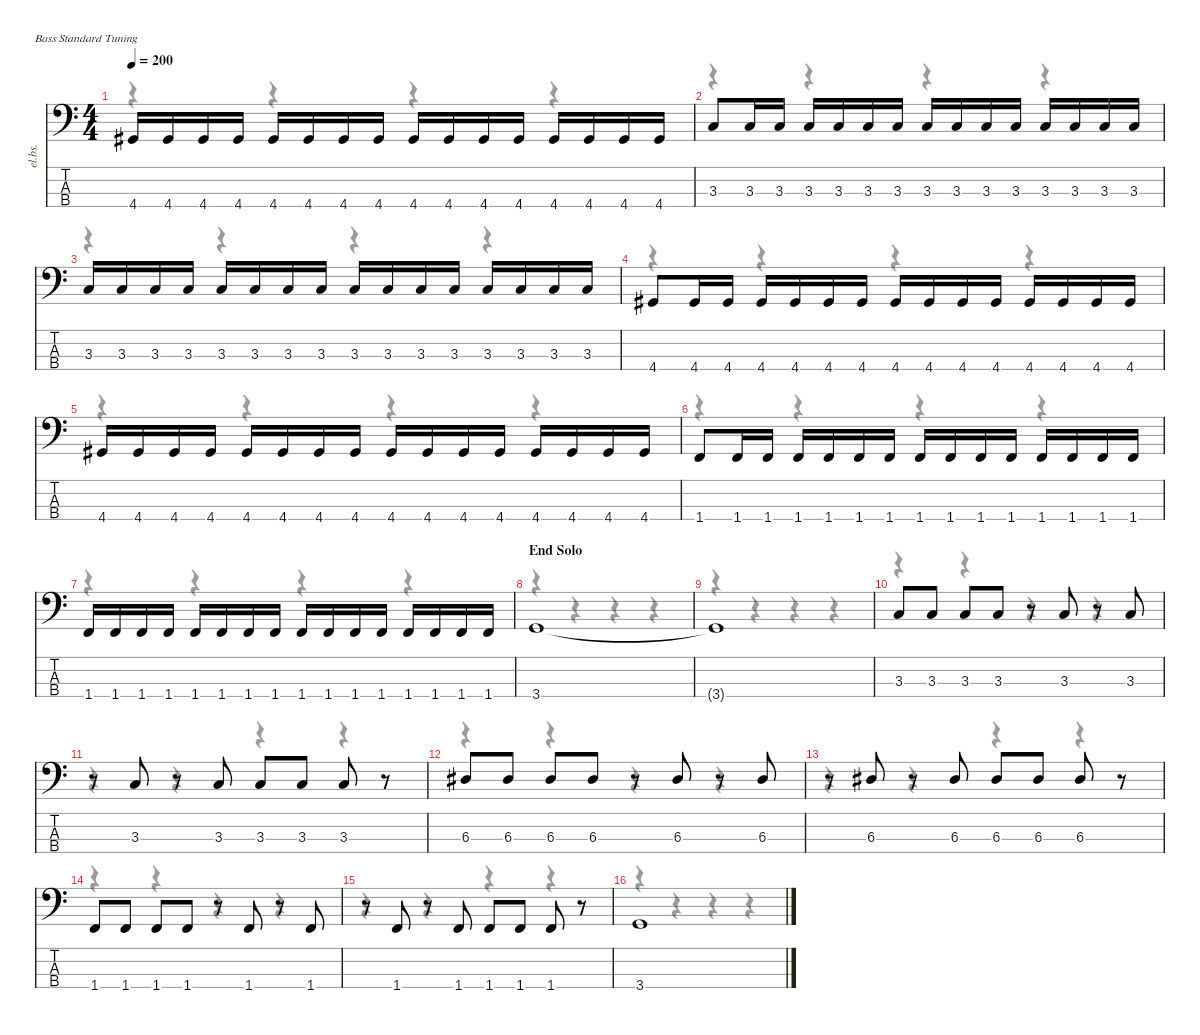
\defaultSystemsLayout 4
\hideDynamics
\bracketExtendMode nobrackets
\otherSystemsTrackNameOrientation horizontal
\track ("Frï¿½dï¿½ric Leclercq (Bass)" "el.bs.") {instrument electricbassfinger}
\staff {score tabs}
\tuning (G2 D2 A1 E1)
\voice
\ts (4 4)
\tempo 200
\clef f4
\ks c
4.4{acc #}.16{dy f} 4.4{acc #}.16 4.4{acc #}.16 4.4{acc #}.16 4.4{acc #}.16 4.4{acc #}.16 4.4{acc #}.16 4.4{acc #}.16 4.4{acc #}.16 4.4{acc #}.16 4.4{acc #}.16 4.4{acc #}.16 4.4{acc #}.16 4.4{acc #}.16 4.4{acc #}.16 4.4{acc #}.16 |
3.3.8 3.3.16 3.3.16 3.3.16 3.3.16 3.3.16 3.3.16 3.3.16 3.3.16 3.3.16 3.3.16 3.3.16 3.3.16 3.3.16 3.3.16 |
3.3.16 3.3.16 3.3.16 3.3.16 3.3.16 3.3.16 3.3.16 3.3.16 3.3.16 3.3.16 3.3.16 3.3.16 3.3.16 3.3.16 3.3.16 3.3.16 |
4.4{acc #}.8 4.4{acc #}.16 4.4{acc #}.16 4.4{acc #}.16 4.4{acc #}.16 4.4{acc #}.16 4.4{acc #}.16 4.4{acc #}.16 4.4{acc #}.16 4.4{acc #}.16 4.4{acc #}.16 4.4{acc #}.16 4.4{acc #}.16 4.4{acc #}.16 4.4{acc #}.16 |
4.4{acc #}.16 4.4{acc #}.16 4.4{acc #}.16 4.4{acc #}.16 4.4{acc #}.16 4.4{acc #}.16 4.4{acc #}.16 4.4{acc #}.16 4.4{acc #}.16 4.4{acc #}.16 4.4{acc #}.16 4.4{acc #}.16 4.4{acc #}.16 4.4{acc #}.16 4.4{acc #}.16 4.4{acc #}.16 |
1.4.8 1.4.16 1.4.16 1.4.16 1.4.16 1.4.16 1.4.16 1.4.16 1.4.16 1.4.16 1.4.16 1.4.16 1.4.16 1.4.16 1.4.16 |
1.4.16 1.4.16 1.4.16 1.4.16 1.4.16 1.4.16 1.4.16 1.4.16 1.4.16 1.4.16 1.4.16 1.4.16 1.4.16 1.4.16 1.4.16 1.4.16 |
\section ("" "End Solo")
3.4.1 |
3.4{t}.1 |
3.3.8 3.3.8 3.3.8 3.3.8 r.8 3.3.8 r.8 3.3.8 |
r.8 3.3.8 r.8 3.3.8 3.3.8 3.3.8 3.3.8 r.8 |
6.3{acc #}.8 6.3{acc #}.8 6.3{acc #}.8 6.3{acc #}.8 r.8 6.3{acc #}.8 r.8 6.3{acc #}.8 |
r.8 6.3{acc #}.8 r.8 6.3{acc #}.8 6.3{acc #}.8 6.3{acc #}.8 6.3{acc #}.8 r.8 |
1.4.8 1.4.8 1.4.8 1.4.8 r.8 1.4.8 r.8 1.4.8 |
r.8 1.4.8 r.8 1.4.8 1.4.8 1.4.8 1.4.8 r.8 |
3.4.1
\voice
\clef f4
\ottava regular
\simile none
\ks c
r.4{dy mf} r.4 r.4 r.4 |
r.4 r.4 r.4 r.4 |
r.4 r.4 r.4 r.4 |
r.4 r.4 r.4 r.4 |
r.4 r.4 r.4 r.4 |
r.4 r.4 r.4 r.4 |
r.4 r.4 r.4 r.4 |
r.4 r.4 r.4 r.4 |
r.4 r.4 r.4 r.4 |
r.4 r.4 r.4 r.4 |
r.4 r.4 r.4 r.4 |
r.4 r.4 r.4 r.4 |
r.4 r.4 r.4 r.4 |
r.4 r.4 r.4 r.4 |
r.4 r.4 r.4 r.4 |
r.4 r.4 r.4 r.4
